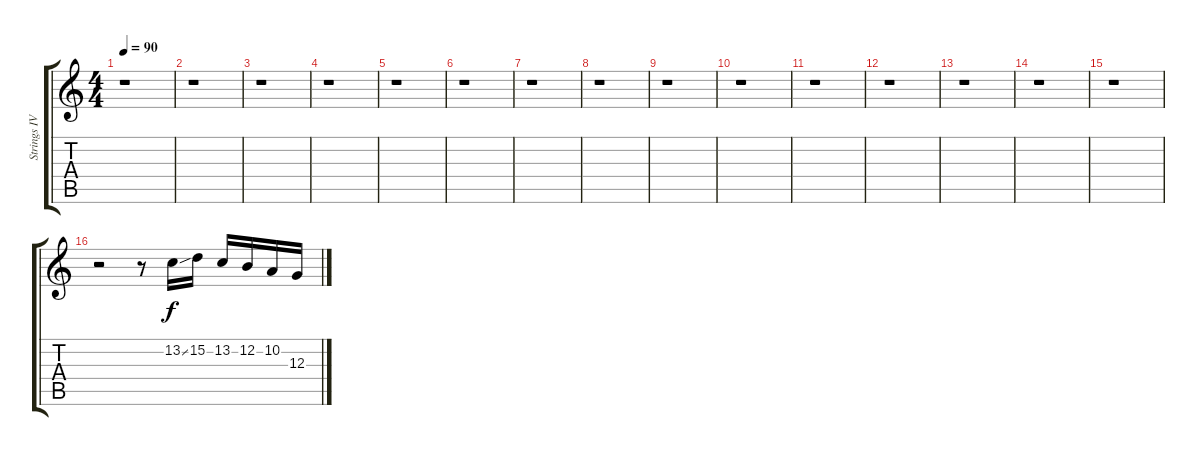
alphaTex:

\track ("Strings IV" "Strings IV") {instrument stringensemble1}
\staff {score tabs}
\tuning (E4 B3 G3 D3 A2 E2) {hide}
\ts (4 4)
\tempo 90
\clef g2
\ks c
r.1{dy f} |
r.1 |
r.1 |
r.1 |
r.1 |
r.1 |
r.1 |
r.1 |
r.1 |
r.1 |
r.1 |
r.1 |
r.1 |
r.1 |
r.1 |
r.2 r.8 13.2{ss}.16 15.2.16 13.2.16 12.2.16 10.2.16 12.3.16
